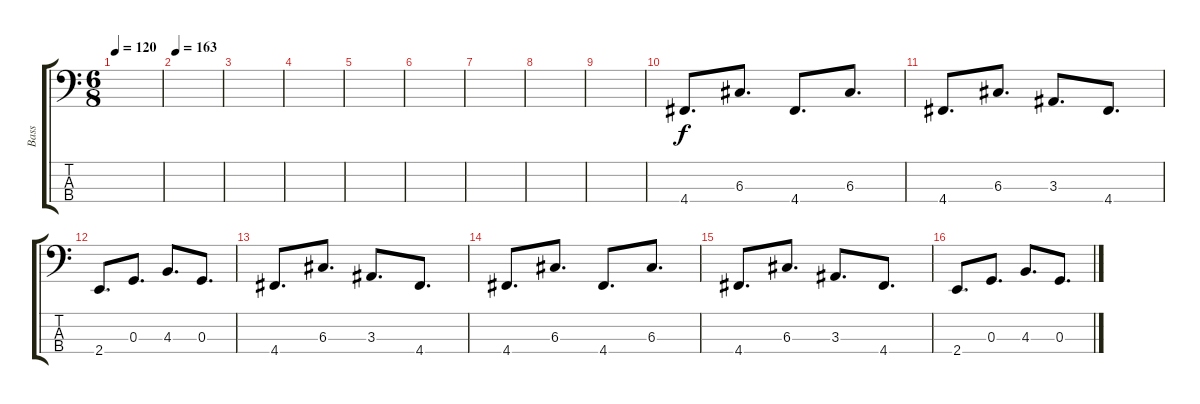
\track ("Bass" "Bass") {instrument electricbasspick}
\staff {score tabs}
\tuning (F2 C2 G1 D1) {hide}
\ts (6 8)
\tempo 120
\clef f4
\ks c
|
\tempo 163
|
|
|
|
|
|
|
|
4.4.8{d} 6.3.8{d} 4.4.8{d} 6.3.8{d} |
4.4.8{d} 6.3.8{d} 3.3.8{d} 4.4.8{d} |
2.4.8{d} 0.3.8{d} 4.3.8{d} 0.3.8{d} |
4.4.8{d} 6.3.8{d} 3.3.8{d} 4.4.8{d} |
4.4.8{d} 6.3.8{d} 4.4.8{d} 6.3.8{d} |
4.4.8{d} 6.3.8{d} 3.3.8{d} 4.4.8{d} |
2.4.8{d} 0.3.8{d} 4.3.8{d} 0.3.8{d}
